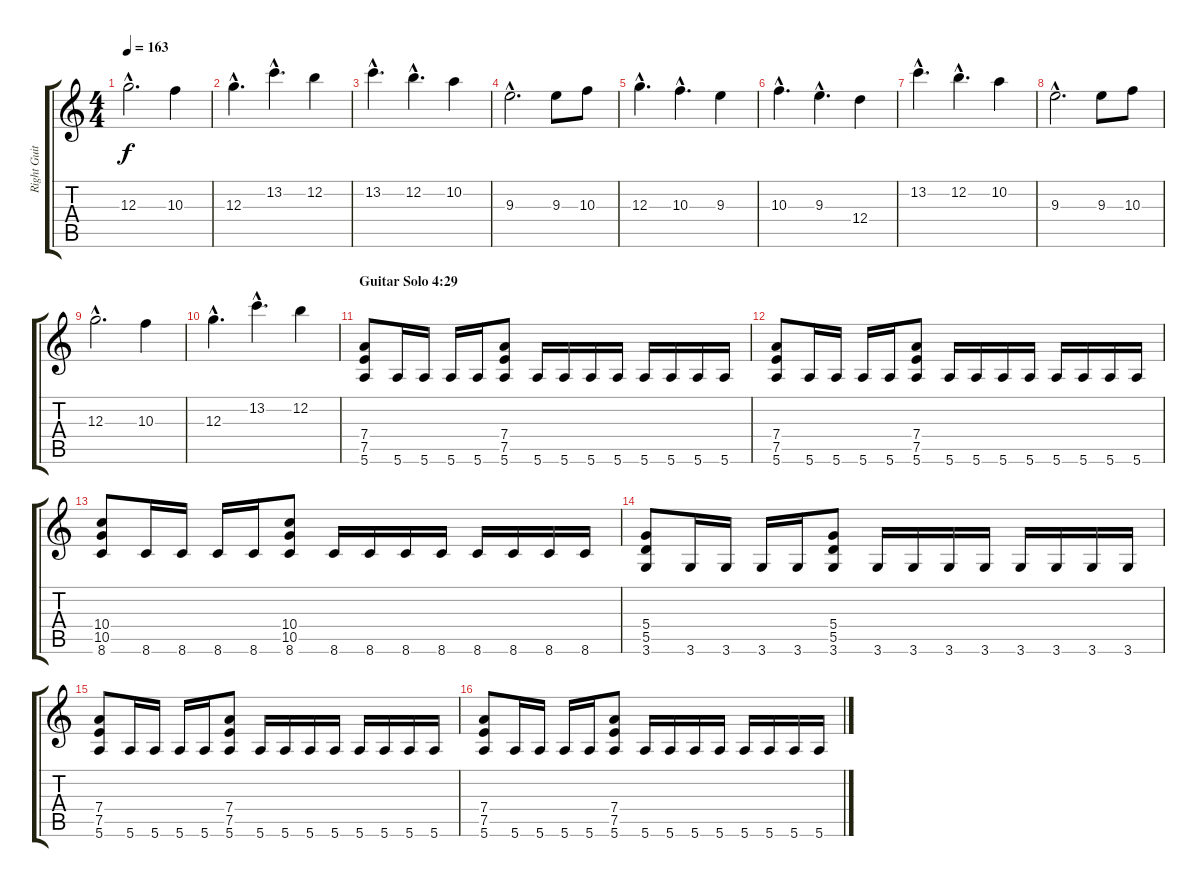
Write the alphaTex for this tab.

\track ("Right Guitar" "Right Guit") {instrument distortionguitar}
\staff {score tabs}
\tuning (E4 B3 G3 D3 A2 E2) {hide}
\ts (4 4)
\tempo 163
\clef g2
\ks c
12.3{hac}.2{d dy f} 10.3.4 |
12.3{hac}.4{d} 13.2{hac}.4{d} 12.2.4 |
13.2{hac}.4{d} 12.2{hac}.4{d} 10.2.4 |
9.3{hac}.2{d} 9.3.8 10.3.8 |
12.3{hac}.4{d} 10.3{hac}.4{d} 9.3.4 |
10.3{hac}.4{d} 9.3{hac}.4{d} 12.4.4 |
13.2{hac}.4{d} 12.2{hac}.4{d} 10.2.4 |
9.3{hac}.2{d} 9.3.8 10.3.8 |
12.3{hac}.2{d} 10.3.4 |
12.3{hac}.4{d} 13.2{hac}.4{d} 12.2.4 |
\section ("" "Guitar Solo 4:29")
(7.4 7.5 5.6).8 5.6.16 5.6.16 5.6.16 5.6.16 (7.4 7.5 5.6).8 5.6.16 5.6.16 5.6.16 5.6.16 5.6.16 5.6.16 5.6.16 5.6.16 |
(7.4 7.5 5.6).8 5.6.16 5.6.16 5.6.16 5.6.16 (7.4 7.5 5.6).8 5.6.16 5.6.16 5.6.16 5.6.16 5.6.16 5.6.16 5.6.16 5.6.16 |
(10.4 10.5 8.6).8 8.6.16 8.6.16 8.6.16 8.6.16 (10.4 10.5 8.6).8 8.6.16 8.6.16 8.6.16 8.6.16 8.6.16 8.6.16 8.6.16 8.6.16 |
(5.4 5.5 3.6).8 3.6.16 3.6.16 3.6.16 3.6.16 (5.4 5.5 3.6).8 3.6.16 3.6.16 3.6.16 3.6.16 3.6.16 3.6.16 3.6.16 3.6.16 |
(7.4 7.5 5.6).8 5.6.16 5.6.16 5.6.16 5.6.16 (7.4 7.5 5.6).8 5.6.16 5.6.16 5.6.16 5.6.16 5.6.16 5.6.16 5.6.16 5.6.16 |
(7.4 7.5 5.6).8 5.6.16 5.6.16 5.6.16 5.6.16 (7.4 7.5 5.6).8 5.6.16 5.6.16 5.6.16 5.6.16 5.6.16 5.6.16 5.6.16 5.6.16
